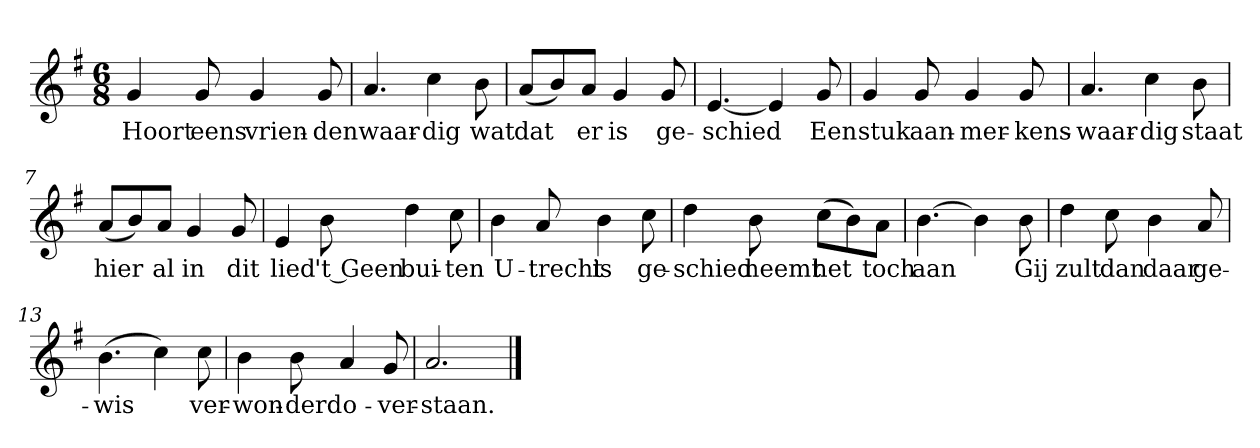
**kern	**text
*part1	*part1
*staff1	*staff1
*clefG2	*
*k[f#]	*
*G:	*
*M6/8	*
*MM120	*
=1	=1
4g	Hoort
8g	eens
4g	vrien-
8g	-den
=2	=2
4.a	waar-
4cc	-dig
8b	wat
=3	=3
(8a/L	dat
8b/)	.
8a/J	er
4g	is
8g	ge-
=4	=4
[4.e	-schied
4e]	.
8g	Een
=5	=5
4g	stuk
8g	aan-
4g	-mer-
8g	-kens-
=6	=6
4.a	-waar-
4cc	-dig
8b	staat
=7	=7
(8a/L	hier
8b/)	.
8a/J	al
4g	in
8g	dit
=8	=8
4e	lied
8b	't Geen
4dd	bui-
8cc	-ten
=9	=9
4b	U-
8a	-trecht
4b	is
8cc	ge-
=10	=10
4dd	-schied
8b	neemt
(8cc\L	het
8b\)	.
8a\J	toch
=11	=11
[4.b	aan
4b]	.
8b	Gij
=12	=12
4dd	zult
8cc	dan
4b	daar
8a	ge-
=13	=13
(4.b	-wis
4cc)	.
8cc	ver-
=14	=14
4b	-won-
8b	-derd
4a	o-
8g	-ver-
=15	=15
2.a	-staan.
==	==
*-	*-
